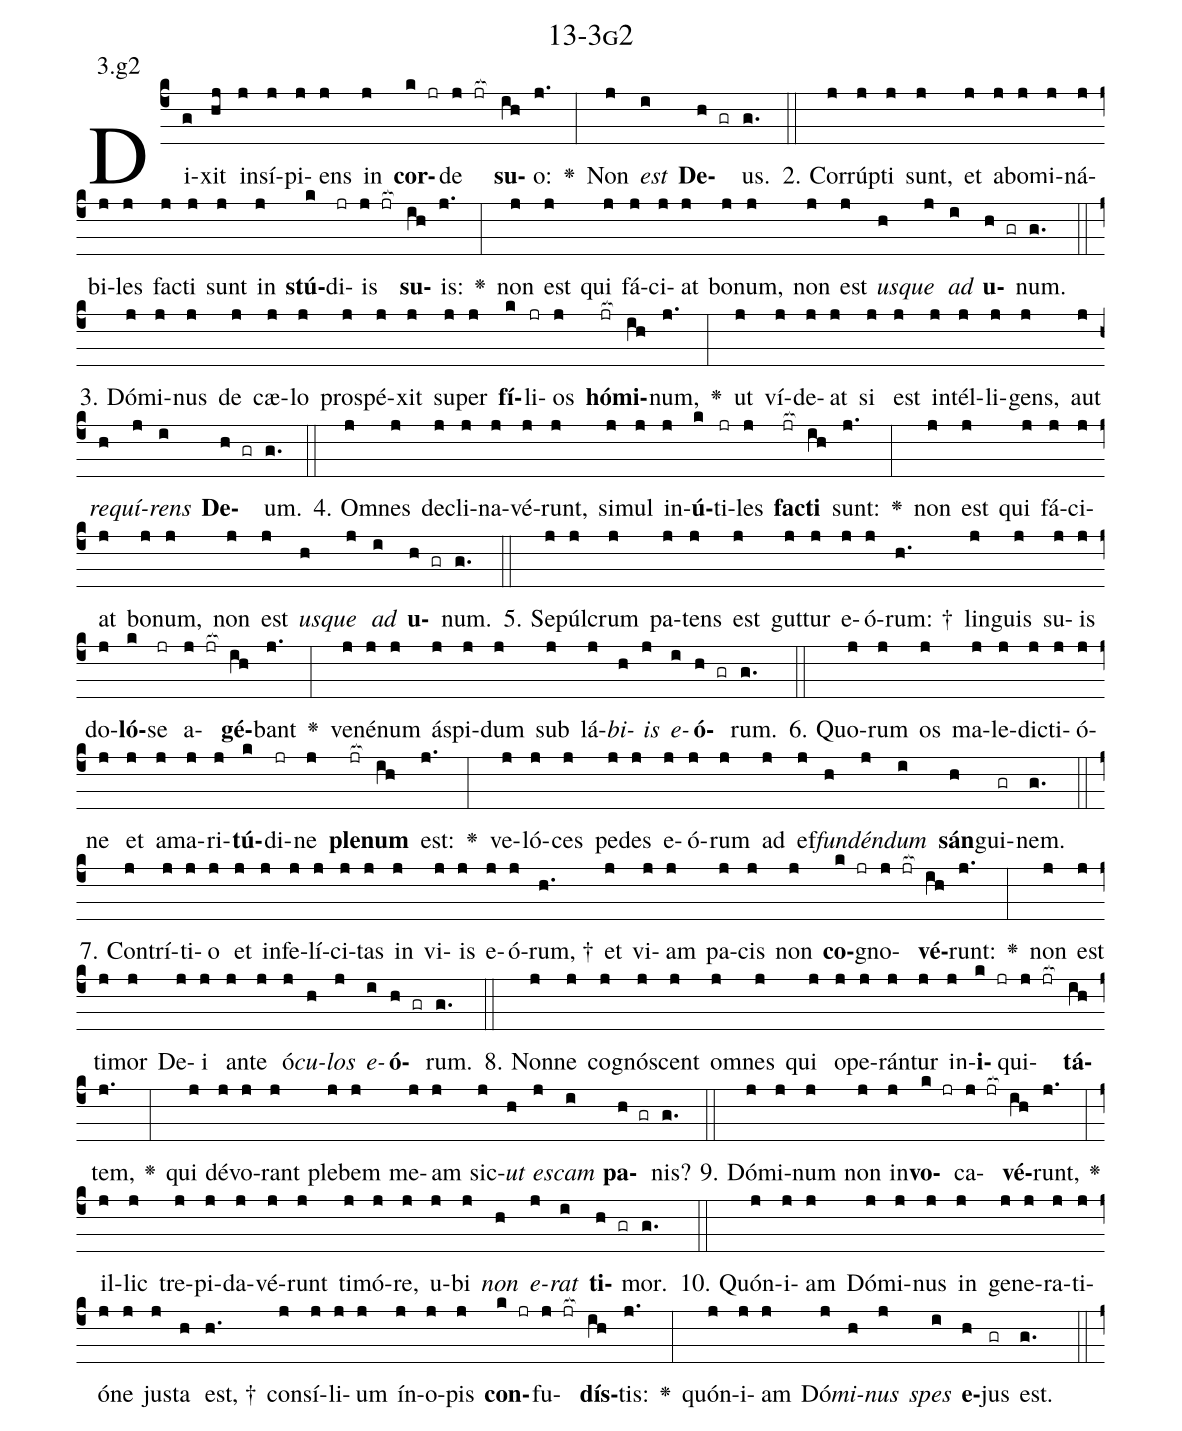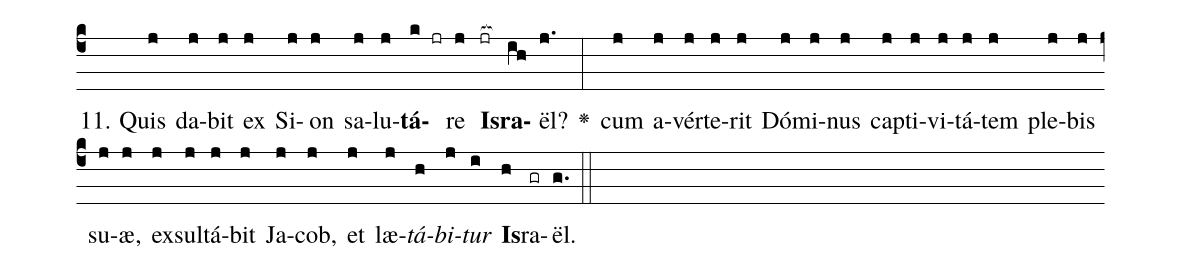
name: 13-3g2;
annotation: 3.g2;
%%
(c4)Di(g)xit(hj) in(j)sí(j)pi(j)ens(j) in(j) <b>cor</b>(k jr)de(j jr[ocb:1{]) <b>su</b>(ih[ocb:0}])o:(j.) <v>\greheightstar</v>(:) Non(j) <i>est</i>(i) <b>De</b>(h gr)us.(g.) (::)
2. Cor(j)rúp(j)ti(j) sunt,(j) et(j) ab(j)o(j)mi(j)ná(j)bi(j)les(j) fac(j)ti(j) sunt(j) in(j) <b>stú</b>(k)di(jr)is(j jr[ocb:1{]) <b>su</b>(ih[ocb:0}])is:(j.) <v>\greheightstar</v>(:) non(j) est(j) qui(j) fá(j)ci(j)at(j) bo(j)num,(j) non(j) est(j) <i>us</i>(h)<i>que</i>(j) <i>ad</i>(i) <b>u</b>(h gr)num.(g.) (::)
3. Dó(j)mi(j)nus(j) de(j) cæ(j)lo(j) pro(j)spé(j)xit(j) su(j)per(j) <b>fí</b>(k)li(jr)os(j) <b>hó</b>(jr[ocb:1{])<b>mi</b>(ih[ocb:0}])num,(j.) <v>\greheightstar</v>(:) ut(j) ví(j)de(j)at(j) si(j) est(j) in(j)tél(j)li(j)gens,(j) aut(j) <i>re</i>(h)<i>quí</i>(j)<i>rens</i>(i) <b>De</b>(h gr)um.(g.) (::)
4. Om(j)nes(j) de(j)cli(j)na(j)vé(j)runt,(j) si(j)mul(j) in(j)<b>ú</b>(k)ti(jr)les(j) <b>fac</b>(jr[ocb:1{])<b>ti</b>(ih[ocb:0}]) sunt:(j.) <v>\greheightstar</v>(:) non(j) est(j) qui(j) fá(j)ci(j)at(j) bo(j)num,(j) non(j) est(j) <i>us</i>(h)<i>que</i>(j) <i>ad</i>(i) <b>u</b>(h gr)num.(g.) (::)
5. Se(j)púl(j)crum(j) pa(j)tens(j) est(j) gut(j)tur(j) e(j)ó(j)rum: †(h.) lin(j)guis(j) su(j)is(j) do(j)<b>ló</b>(k)se(jr) a(j jr[ocb:1{])<b>gé</b>(ih[ocb:0}])bant(j.) <v>\greheightstar</v>(:) ve(j)né(j)num(j) ás(j)pi(j)dum(j) sub(j) lá(j)<i>bi</i>(h)<i>is</i>(j) <i>e</i>(i)<b>ó</b>(h gr)rum.(g.) (::)
6. Quo(j)rum(j) os(j) ma(j)le(j)dic(j)ti(j)ó(j)ne(j) et(j) a(j)ma(j)ri(j)<b>tú</b>(k)di(jr)ne(j) <b>ple</b>(jr[ocb:1{])<b>num</b>(ih[ocb:0}]) est:(j.) <v>\greheightstar</v>(:) ve(j)ló(j)ces(j) pe(j)des(j) e(j)ó(j)rum(j) ad(j) ef(j)<i>fun</i>(h)<i>dén</i>(j)<i>dum</i>(i) <b>sán</b>(h)gui(gr)nem.(g.) (::)
7. Con(j)trí(j)ti(j)o(j) et(j) in(j)fe(j)lí(j)ci(j)tas(j) in(j) vi(j)is(j) e(j)ó(j)rum, †(h.) et(j) vi(j)am(j) pa(j)cis(j) non(j) <b>co</b>(k jr)gno(j jr[ocb:1{])<b>vé</b>(ih[ocb:0}])runt:(j.) <v>\greheightstar</v>(:) non(j) est(j) ti(j)mor(j) De(j)i(j) an(j)te(j) ó(j)<i>cu</i>(h)<i>los</i>(j) <i>e</i>(i)<b>ó</b>(h gr)rum.(g.) (::)
8. Non(j)ne(j) co(j)gnó(j)scent(j) om(j)nes(j) qui(j) o(j)pe(j)rán(j)tur(j) in(j)<b>i</b>(k jr)qui(j jr[ocb:1{])<b>tá</b>(ih[ocb:0}])tem,(j.) <v>\greheightstar</v>(:) qui(j) dé(j)vo(j)rant(j) ple(j)bem(j) me(j)am(j) sic(j)<i>ut</i>(h) <i>es</i>(j)<i>cam</i>(i) <b>pa</b>(h gr)nis?(g.) (::)
9. Dó(j)mi(j)num(j) non(j) in(j)<b>vo</b>(k jr)ca(j jr[ocb:1{])<b>vé</b>(ih[ocb:0}])runt,(j.) <v>\greheightstar</v>(:) il(j)lic(j) tre(j)pi(j)da(j)vé(j)runt(j) ti(j)mó(j)re,(j) u(j)bi(j) <i>non</i>(h) <i>e</i>(j)<i>rat</i>(i) <b>ti</b>(h gr)mor.(g.) (::)
10. Quón(j)i(j)am(j) Dó(j)mi(j)nus(j) in(j) ge(j)ne(j)ra(j)ti(j)ó(j)ne(j) jus(j)ta(h) est, †(h.) con(j)sí(j)li(j)um(j) ín(j)o(j)pis(j) <b>con</b>(k jr)fu(j jr[ocb:1{])<b>dís</b>(ih[ocb:0}])tis:(j.) <v>\greheightstar</v>(:) quón(j)i(j)am(j) Dó(j)<i>mi</i>(h)<i>nus</i>(j) <i>spes</i>(i) <b>e</b>(h)jus(gr) est.(g.) (::)
11. Quis(j) da(j)bit(j) ex(j) Si(j)on(j) sa(j)lu(j)<b>tá</b>(k jr)re(j) <b>Is</b>(jr[ocb:1{])<b>ra</b>(ih[ocb:0}])ël?(j.) <v>\greheightstar</v>(:) cum(j) a(j)vér(j)te(j)rit(j) Dó(j)mi(j)nus(j) cap(j)ti(j)vi(j)tá(j)tem(j) ple(j)bis(j) su(j)æ,(j) ex(j)sul(j)tá(j)bit(j) Ja(j)cob,(j) et(j) læ(j)<i>tá</i>(h)<i>bi</i>(j)<i>tur</i>(i) <b>Is</b>(h)ra(gr)ël.(g.) (::)
